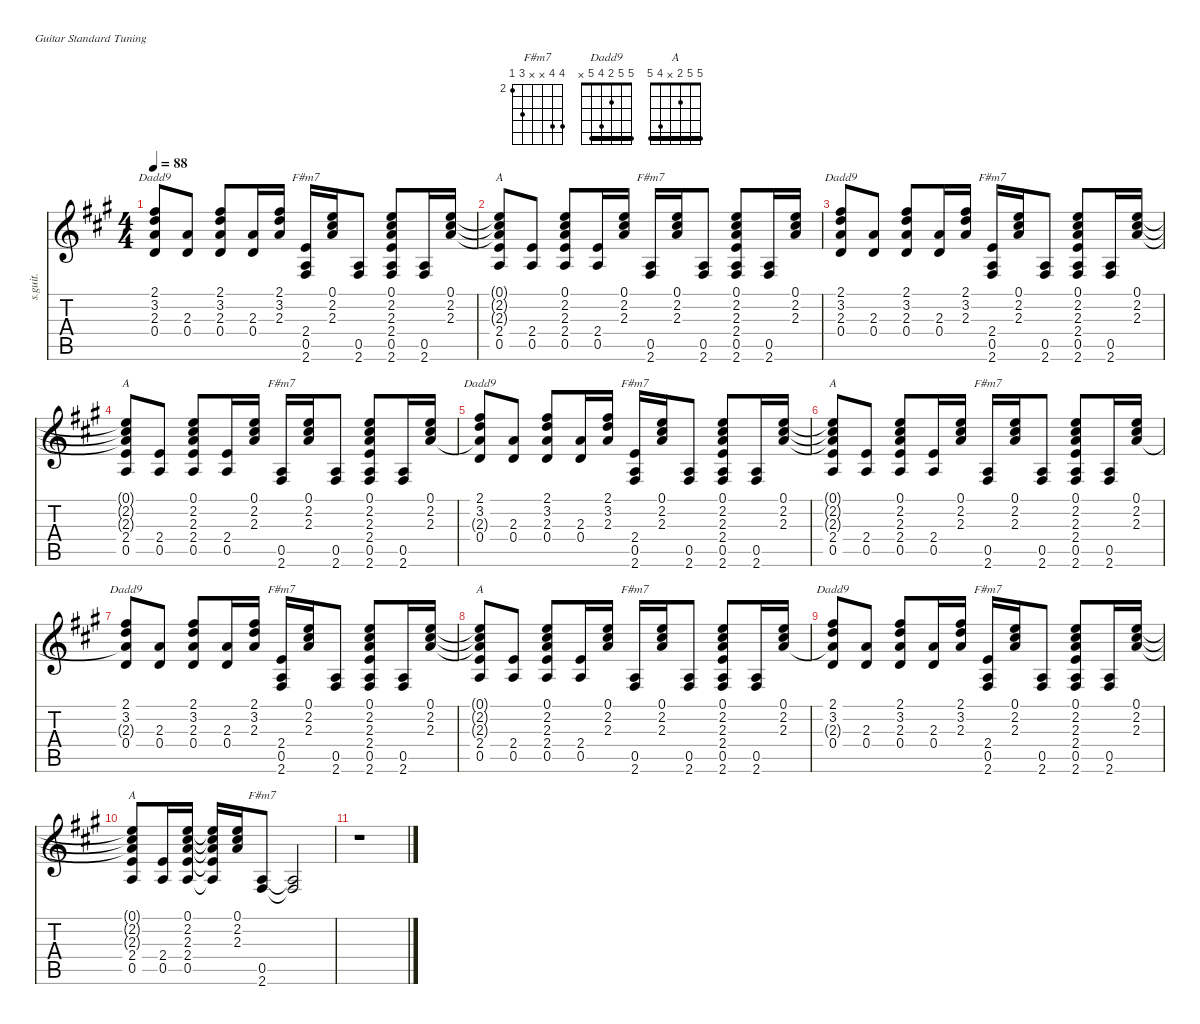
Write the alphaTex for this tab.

\defaultSystemsLayout 4
\hideDynamics
\bracketExtendMode nobrackets
\otherSystemsTrackNameOrientation horizontal
\track ("Acoustic Rhythm Guitar-alt" "s.guit.") {defaultSystemsLayout 4 mute instrument acousticguitarsteel}
\staff {score tabs}
\tuning (E4 B3 G3 D3 A2 E2)
\chord ("F#m7" 5 5 2 4 4 2) {showfingering false barre (2 5)}
\chord ("Dadd9" 5 5 2 4 5 x) {showfingering false barre 5}
\chord ("A" 5 5 2 x 4 5) {showfingering false barre 5}
\chord ("F#m7" 5 5 x x 4 2) {firstfret 2 showfingering false}
\ts (4 4)
\tempo 88
\clef g2
\ks f#minor
(2.1{acc #} 3.2{acc forcenatural} 2.3{t acc forcenatural} 0.4{acc forcenatural}).8{ch "Dadd9" dy f beam Up} (0.4{acc forcenatural} 2.3{acc forcenatural}).8{beam Up} (2.1{acc #} 3.2{acc forcenatural} 2.3{acc forcenatural} 0.4{acc forcenatural}).8{beam Up} (0.4{acc forcenatural} 2.3{acc forcenatural}).16{beam Up} (2.1{acc #} 3.2{acc forcenatural} 2.3{acc forcenatural}).16{beam Up} (0.5{acc forcenatural} 2.6{acc #} 2.4{acc forcenatural}).16{ch "F#m7" beam Up} (0.1{acc forcenatural} 2.2{acc #} 2.3{acc forcenatural}).16{beam Up} (0.5{acc forcenatural} 2.6{acc #}).8{beam Up} (0.1{acc forcenatural} 2.2{acc #} 2.3{acc forcenatural} 2.4{acc forcenatural} 0.5{acc forcenatural} 2.6{acc #}).8{beam Up} (0.5{acc forcenatural} 2.6{acc #}).16{beam Up} (0.1{acc forcenatural} 2.2{acc #} 2.3{acc forcenatural}).16{beam Up} |
(0.1{t acc forcenatural} 2.2{t acc #} 2.3{t acc forcenatural} 0.5{acc forcenatural} 2.4{acc forcenatural}).8{ch "A" beam Up} (0.5{acc forcenatural} 2.4{acc forcenatural}).8{beam Up} (0.1{acc forcenatural} 2.2{acc #} 2.3{acc forcenatural} 2.4{acc forcenatural} 0.5{acc forcenatural}).8{beam Up} (0.5{acc forcenatural} 2.4{acc forcenatural}).16{beam Up} (0.1{acc forcenatural} 2.2{acc #} 2.3{acc forcenatural}).16{beam Up} (0.5{acc forcenatural} 2.6{acc #}).16{ch "F#m7" beam Up} (0.1{acc forcenatural} 2.2{acc #} 2.3{acc forcenatural}).16{beam Up} (0.5{acc forcenatural} 2.6{acc #}).8{beam Up} (0.1{acc forcenatural} 2.2{acc #} 2.3{acc forcenatural} 2.4{acc forcenatural} 0.5{acc forcenatural} 2.6{acc #}).8{beam Up} (0.5{acc forcenatural} 2.6{acc #}).16{beam Up} (0.1{acc forcenatural} 2.2{acc #} 2.3{acc forcenatural}).16{beam Up} |
(2.1{acc #} 3.2{acc forcenatural} 2.3{acc forcenatural} 0.4{acc forcenatural}).8{ch "Dadd9" beam Up} (0.4{acc forcenatural} 2.3{acc forcenatural}).8{beam Up} (2.1{acc #} 3.2{acc forcenatural} 2.3{acc forcenatural} 0.4{acc forcenatural}).8{beam Up} (0.4{acc forcenatural} 2.3{acc forcenatural}).16{beam Up} (2.1{acc #} 3.2{acc forcenatural} 2.3{acc forcenatural}).16{beam Up} (0.5{acc forcenatural} 2.6{acc #} 2.4{acc forcenatural}).16{ch "F#m7" beam Up} (0.1{acc forcenatural} 2.2{acc #} 2.3{acc forcenatural}).16{beam Up} (0.5{acc forcenatural} 2.6{acc #}).8{beam Up} (0.1{acc forcenatural} 2.2{acc #} 2.3{acc forcenatural} 2.4{acc forcenatural} 0.5{acc forcenatural} 2.6{acc #}).8{beam Up} (0.5{acc forcenatural} 2.6{acc #}).16{beam Up} (0.1{acc forcenatural} 2.2{acc #} 2.3{acc forcenatural}).16{beam Up} |
(0.1{t acc forcenatural} 2.2{t acc #} 2.3{t acc forcenatural} 0.5{acc forcenatural} 2.4{acc forcenatural}).8{ch "A" beam Up} (0.5{acc forcenatural} 2.4{acc forcenatural}).8{beam Up} (0.1{acc forcenatural} 2.2{acc #} 2.3{acc forcenatural} 2.4{acc forcenatural} 0.5{acc forcenatural}).8{beam Up} (0.5{acc forcenatural} 2.4{acc forcenatural}).16{beam Up} (0.1{acc forcenatural} 2.2{acc #} 2.3{acc forcenatural}).16{beam Up} (0.5{acc forcenatural} 2.6{acc #}).16{ch "F#m7" beam Up} (0.1{acc forcenatural} 2.2{acc #} 2.3{acc forcenatural}).16{beam Up} (0.5{acc forcenatural} 2.6{acc #}).8{beam Up} (0.1{acc forcenatural} 2.2{acc #} 2.3{acc forcenatural} 2.4{acc forcenatural} 0.5{acc forcenatural} 2.6{acc #}).8{beam Up} (0.5{acc forcenatural} 2.6{acc #}).16{beam Up} (0.1{acc forcenatural} 2.2{acc #} 2.3{acc forcenatural}).16{beam Up} |
(2.1{acc #} 3.2{acc forcenatural} 2.3{t acc forcenatural} 0.4{acc forcenatural}).8{ch "Dadd9" beam Up} (0.4{acc forcenatural} 2.3{acc forcenatural}).8{beam Up} (2.1{acc #} 3.2{acc forcenatural} 2.3{acc forcenatural} 0.4{acc forcenatural}).8{beam Up} (0.4{acc forcenatural} 2.3{acc forcenatural}).16{beam Up} (2.1{acc #} 3.2{acc forcenatural} 2.3{acc forcenatural}).16{beam Up} (0.5{acc forcenatural} 2.6{acc #} 2.4{acc forcenatural}).16{ch "F#m7" beam Up} (0.1{acc forcenatural} 2.2{acc #} 2.3{acc forcenatural}).16{beam Up} (0.5{acc forcenatural} 2.6{acc #}).8{beam Up} (0.1{acc forcenatural} 2.2{acc #} 2.3{acc forcenatural} 2.4{acc forcenatural} 0.5{acc forcenatural} 2.6{acc #}).8{beam Up} (0.5{acc forcenatural} 2.6{acc #}).16{beam Up} (0.1{acc forcenatural} 2.2{acc #} 2.3{acc forcenatural}).16{beam Up} |
(0.1{t acc forcenatural} 2.2{t acc #} 2.3{t acc forcenatural} 0.5{acc forcenatural} 2.4{acc forcenatural}).8{ch "A" beam Up} (0.5{acc forcenatural} 2.4{acc forcenatural}).8{beam Up} (0.1{acc forcenatural} 2.2{acc #} 2.3{acc forcenatural} 2.4{acc forcenatural} 0.5{acc forcenatural}).8{beam Up} (0.5{acc forcenatural} 2.4{acc forcenatural}).16{beam Up} (0.1{acc forcenatural} 2.2{acc #} 2.3{acc forcenatural}).16{beam Up} (0.5{acc forcenatural} 2.6{acc #}).16{ch "F#m7" beam Up} (0.1{acc forcenatural} 2.2{acc #} 2.3{acc forcenatural}).16{beam Up} (0.5{acc forcenatural} 2.6{acc #}).8{beam Up} (0.1{acc forcenatural} 2.2{acc #} 2.3{acc forcenatural} 2.4{acc forcenatural} 0.5{acc forcenatural} 2.6{acc #}).8{beam Up} (0.5{acc forcenatural} 2.6{acc #}).16{beam Up} (0.1{acc forcenatural} 2.2{acc #} 2.3{acc forcenatural}).16{beam Up} |
(2.1{acc #} 3.2{acc forcenatural} 2.3{t acc forcenatural} 0.4{acc forcenatural}).8{ch "Dadd9" beam Up} (0.4{acc forcenatural} 2.3{acc forcenatural}).8{beam Up} (2.1{acc #} 3.2{acc forcenatural} 2.3{acc forcenatural} 0.4{acc forcenatural}).8{beam Up} (0.4{acc forcenatural} 2.3{acc forcenatural}).16{beam Up} (2.1{acc #} 3.2{acc forcenatural} 2.3{acc forcenatural}).16{beam Up} (0.5{acc forcenatural} 2.6{acc #} 2.4{acc forcenatural}).16{ch "F#m7" beam Up} (0.1{acc forcenatural} 2.2{acc #} 2.3{acc forcenatural}).16{beam Up} (0.5{acc forcenatural} 2.6{acc #}).8{beam Up} (0.1{acc forcenatural} 2.2{acc #} 2.3{acc forcenatural} 2.4{acc forcenatural} 0.5{acc forcenatural} 2.6{acc #}).8{beam Up} (0.5{acc forcenatural} 2.6{acc #}).16{beam Up} (0.1{acc forcenatural} 2.2{acc #} 2.3{acc forcenatural}).16{beam Up} |
(0.1{t acc forcenatural} 2.2{t acc #} 2.3{t acc forcenatural} 0.5{acc forcenatural} 2.4{acc forcenatural}).8{ch "A" beam Up} (0.5{acc forcenatural} 2.4{acc forcenatural}).8{beam Up} (0.1{acc forcenatural} 2.2{acc #} 2.3{acc forcenatural} 2.4{acc forcenatural} 0.5{acc forcenatural}).8{beam Up} (0.5{acc forcenatural} 2.4{acc forcenatural}).16{beam Up} (0.1{acc forcenatural} 2.2{acc #} 2.3{acc forcenatural}).16{beam Up} (0.5{acc forcenatural} 2.6{acc #}).16{ch "F#m7" beam Up} (0.1{acc forcenatural} 2.2{acc #} 2.3{acc forcenatural}).16{beam Up} (0.5{acc forcenatural} 2.6{acc #}).8{beam Up} (0.1{acc forcenatural} 2.2{acc #} 2.3{acc forcenatural} 2.4{acc forcenatural} 0.5{acc forcenatural} 2.6{acc #}).8{beam Up} (0.5{acc forcenatural} 2.6{acc #}).16{beam Up} (0.1{acc forcenatural} 2.2{acc #} 2.3{acc forcenatural}).16{beam Up} |
(2.1{acc #} 3.2{acc forcenatural} 2.3{t acc forcenatural} 0.4{acc forcenatural}).8{ch "Dadd9" beam Up} (0.4{acc forcenatural} 2.3{acc forcenatural}).8{beam Up} (2.1{acc #} 3.2{acc forcenatural} 2.3{acc forcenatural} 0.4{acc forcenatural}).8{beam Up} (0.4{acc forcenatural} 2.3{acc forcenatural}).16{beam Up} (2.1{acc #} 3.2{acc forcenatural} 2.3{acc forcenatural}).16{beam Up} (0.5{acc forcenatural} 2.6{acc #} 2.4{acc forcenatural}).16{ch "F#m7" beam Up} (0.1{acc forcenatural} 2.2{acc #} 2.3{acc forcenatural}).16{beam Up} (0.5{acc forcenatural} 2.6{acc #}).8{beam Up} (0.1{acc forcenatural} 2.2{acc #} 2.3{acc forcenatural} 2.4{acc forcenatural} 0.5{acc forcenatural} 2.6{acc #}).8{beam Up} (0.5{acc forcenatural} 2.6{acc #}).16{beam Up} (0.1{acc forcenatural} 2.2{acc #} 2.3{acc forcenatural}).16{beam Up} |
(0.1{t acc forcenatural} 2.2{t acc #} 2.3{t acc forcenatural} 0.5{acc forcenatural} 2.4{acc forcenatural}).8{ch "A" beam Up} (0.5{acc forcenatural} 2.4{acc forcenatural}).16{beam Up} (0.1{acc forcenatural} 2.2{acc #} 2.3{acc forcenatural} 2.4{acc forcenatural} 0.5{acc forcenatural}).16{beam Up} (0.1{t acc forcenatural} 2.2{t acc #} 2.3{t acc forcenatural} 2.4{t acc forcenatural} 0.5{t acc forcenatural}).16{beam Up} (0.1{acc forcenatural} 2.2{acc #} 2.3{acc forcenatural}).16{beam Up} (0.5{acc forcenatural} 2.6{acc #}).8{ch "F#m7" beam Up} (0.5{t acc forcenatural} 2.6{t acc #}).2{beam Up} |
r.1{beam Down}
